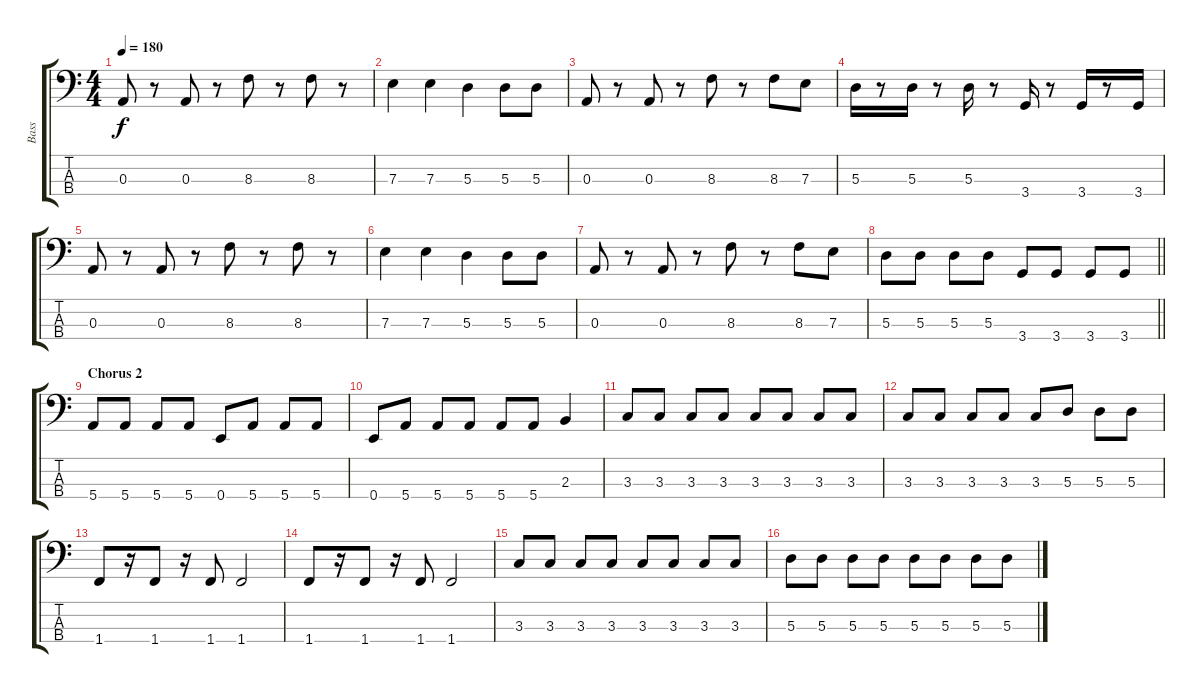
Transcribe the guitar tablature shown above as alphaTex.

\track ("Bass" "Bass") {instrument electricbassfinger}
\staff {score tabs}
\tuning (G2 D2 A1 E1) {hide}
\ts (4 4)
\tempo 180
\clef f4
\ks c
0.3.8{dy f} r.8 0.3.8 r.8 8.3.8 r.8 8.3.8 r.8 |
7.3.4 7.3.4 5.3.4 5.3.8 5.3.8 |
0.3.8 r.8 0.3.8 r.8 8.3.8 r.8 8.3.8 7.3.8 |
5.3.16 r.8 5.3.16 r.8 5.3.16 r.8 3.4.16 r.8 3.4.16 r.8 3.4.16 |
0.3.8 r.8 0.3.8 r.8 8.3.8 r.8 8.3.8 r.8 |
7.3.4 7.3.4 5.3.4 5.3.8 5.3.8 |
0.3.8 r.8 0.3.8 r.8 8.3.8 r.8 8.3.8 7.3.8 |
\barLineRight lightlight
5.3.8 5.3.8 5.3.8 5.3.8 3.4.8 3.4.8 3.4.8 3.4.8 |
\section ("" "Chorus 2")
5.4.8 5.4.8 5.4.8 5.4.8 0.4.8 5.4.8 5.4.8 5.4.8 |
0.4.8 5.4.8 5.4.8 5.4.8 5.4.8 5.4.8 2.3.4 |
3.3.8 3.3.8 3.3.8 3.3.8 3.3.8 3.3.8 3.3.8 3.3.8 |
3.3.8 3.3.8 3.3.8 3.3.8 3.3.8 5.3.8 5.3.8 5.3.8 |
1.4.8 r.16 1.4.8 r.16 1.4.8 1.4.2 |
1.4.8 r.16 1.4.8 r.16 1.4.8 1.4.2 |
3.3.8 3.3.8 3.3.8 3.3.8 3.3.8 3.3.8 3.3.8 3.3.8 |
5.3.8 5.3.8 5.3.8 5.3.8 5.3.8 5.3.8 5.3.8 5.3.8
